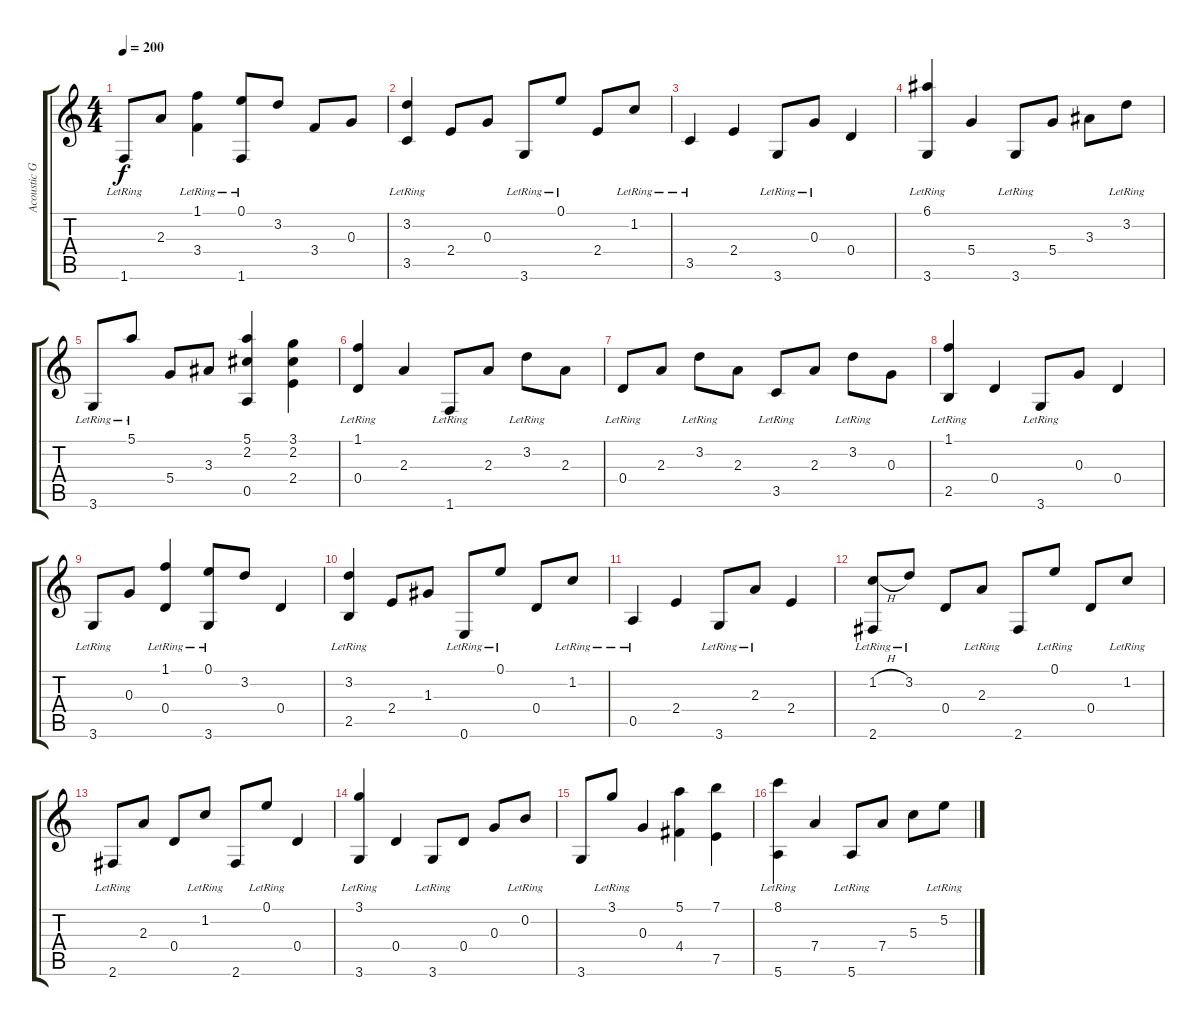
\track ("Acoustic Guitar" "Acoustic G") {instrument acousticguitarsteel}
\staff {score tabs}
\tuning (E4 B3 G3 D3 A2 E2) {hide}
\ts (4 4)
\tempo 200
\clef g2
\ks c
1.6{lr}.8{dy f} 2.3.8 (1.1{lr} 3.4).4 (0.1{lr} 1.6{lr}).8 3.2.8 3.4.8 0.3.8 |
(3.2{lr} 3.5).4 2.4.8 0.3.8 3.6{lr}.8 0.1{lr}.8 2.4.8 1.2{lr}.8 |
3.5{lr}.4 2.4.4 3.6{lr}.8 0.3{lr}.8 0.4.4 |
(6.1{lr} 3.6{lr}).4 5.4.4 3.6{lr}.8 5.4.8 3.3.8 3.2{lr}.8 |
3.6{lr}.8 5.1{lr}.8 5.4.8 3.3.8 (5.1 2.2 0.5).4 (3.1 2.2 2.4).4 |
(1.1{lr} 0.4).4 2.3.4 1.6{lr}.8 2.3.8 3.2{lr}.8 2.3.8 |
0.4{lr}.8 2.3.8 3.2{lr}.8 2.3.8 3.5{lr}.8 2.3.8 3.2{lr}.8 0.3.8 |
(1.1{lr} 2.5{lr}).4 0.4.4 3.6{lr}.8 0.3.8 0.4.4 |
3.6{lr}.8 0.3.8 (1.1{lr} 0.4).4 (0.1{lr} 3.6{lr}).8 3.2.8 0.4.4 |
(3.2{lr} 2.5).4 2.4.8 1.3.8 0.6{lr}.8 0.1{lr}.8 0.4.8 1.2{lr}.8 |
0.5{lr}.4 2.4.4 3.6{lr}.8 2.3{lr}.8 2.4.4 |
(1.2{h} 2.6{lr}).8 3.2{lr}.8 0.4.8 2.3{lr}.8 2.6.8 0.1{lr}.8 0.4.8 1.2{lr}.8 |
2.6{lr}.8 2.3.8 0.4.8 1.2{lr}.8 2.6.8 0.1{lr}.8 0.4.4 |
(3.1{lr} 3.6).4 0.4.4 3.6{lr}.8 0.4.8 0.3.8 0.2{lr}.8 |
3.6.8 3.1{lr}.8 0.3.4 (5.1 4.4).4 (7.1 7.5).4 |
(8.1{lr} 5.6{lr}).4 7.4.4 5.6{lr}.8 7.4.8 5.3.8 5.2{lr}.8
